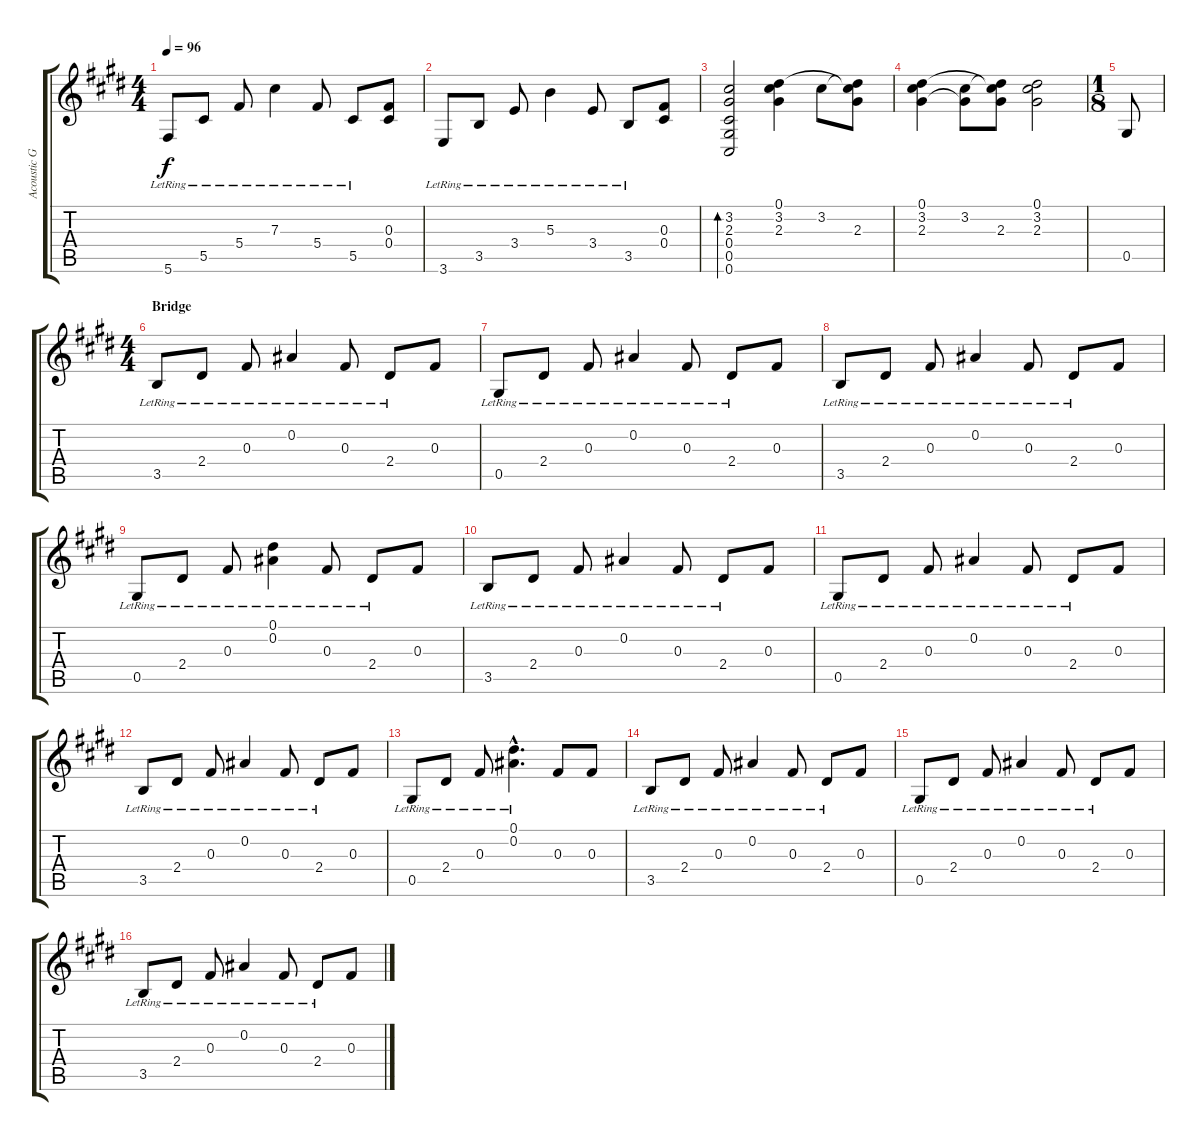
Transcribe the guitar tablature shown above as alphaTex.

\track ("Acoustic Guitar" "Acoustic G") {instrument acousticguitarsteel}
\staff {score tabs}
\tuning (Eb4 Bb3 Gb3 Db3 Ab2 Db2) {hide}
\ts (4 4)
\tempo 96
\clef g2
\ks e
5.6{lr}.8{dy f} 5.5{lr}.8 5.4{lr}.8 7.3{lr}.4 5.4{lr}.8 5.5{lr}.8 (0.3 0.4).8 |
3.6{lr}.8 3.5{lr}.8 3.4{lr}.8 5.3{lr}.4 3.4{lr}.8 3.5{lr}.8 (0.3 0.4).8 |
(3.2 2.3 0.4 0.5 0.6).2{bd 120} (0.1 3.2 2.3).4 3.2.8 (0.1{t} 3.2{t} 2.3).8 |
(0.1 3.2 2.3).4 (3.2 2.3{t}).8 (0.1{t} 3.2{t} 2.3).8 (0.1 3.2 2.3).2 |
\ts (1 8)
0.5.8 |
\ts (4 4)
\section ("" "Bridge")
3.5{lr}.8 2.4{lr}.8 0.3{lr}.8 0.2{lr}.4 0.3{lr}.8 2.4{lr}.8 0.3.8 |
0.5{lr}.8 2.4{lr}.8 0.3{lr}.8 0.2{lr}.4 0.3{lr}.8 2.4{lr}.8 0.3.8 |
3.5{lr}.8 2.4{lr}.8 0.3{lr}.8 0.2{lr}.4 0.3{lr}.8 2.4{lr}.8 0.3.8 |
0.5{lr}.8 2.4{lr}.8 0.3{lr}.8 (0.1{lr} 0.2{lr}).4 0.3{lr}.8 2.4{lr}.8 0.3.8 |
3.5{lr}.8 2.4{lr}.8 0.3{lr}.8 0.2{lr}.4 0.3{lr}.8 2.4{lr}.8 0.3.8 |
0.5{lr}.8 2.4{lr}.8 0.3{lr}.8 0.2{lr}.4 0.3{lr}.8 2.4{lr}.8 0.3.8 |
3.5{lr}.8 2.4{lr}.8 0.3{lr}.8 0.2{lr}.4 0.3{lr}.8 2.4{lr}.8 0.3.8 |
0.5{lr}.8 2.4{lr}.8 0.3{lr}.8 (0.1{hac lr} 0.2{hac}).4{d} 0.3.8 0.3.8 |
3.5{lr}.8 2.4{lr}.8 0.3{lr}.8 0.2{lr}.4 0.3{lr}.8 2.4{lr}.8 0.3.8 |
0.5{lr}.8 2.4{lr}.8 0.3{lr}.8 0.2{lr}.4 0.3{lr}.8 2.4{lr}.8 0.3.8 |
3.5{lr}.8 2.4{lr}.8 0.3{lr}.8 0.2{lr}.4 0.3{lr}.8 2.4{lr}.8 0.3.8
